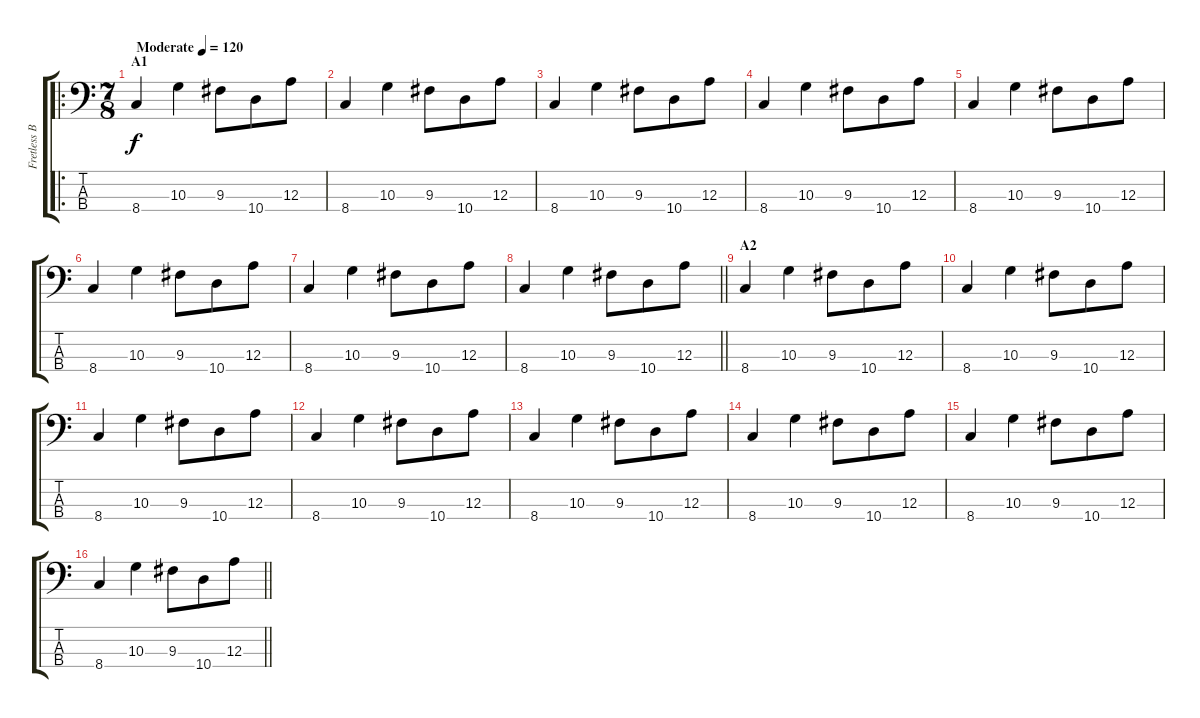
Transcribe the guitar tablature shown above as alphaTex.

\track ("Fretless Bass" "Fretless B") {instrument fretlessbass}
\staff {score tabs}
\tuning (G2 D2 A1 E1) {hide}
\ro
\ts (7 8)
\section ("" "A1")
\tempo (120 "Moderate")
\clef f4
\ks c
8.4.4{dy f instrument fretlessbass} 10.3.4 9.3.8 10.4.8 12.3.8 |
8.4.4 10.3.4 9.3.8 10.4.8 12.3.8 |
8.4.4 10.3.4 9.3.8 10.4.8 12.3.8 |
8.4.4 10.3.4 9.3.8 10.4.8 12.3.8 |
8.4.4 10.3.4 9.3.8 10.4.8 12.3.8 |
8.4.4 10.3.4 9.3.8 10.4.8 12.3.8 |
8.4.4 10.3.4 9.3.8 10.4.8 12.3.8 |
\barLineRight lightlight
8.4.4 10.3.4 9.3.8 10.4.8 12.3.8 |
\section ("" "A2")
8.4.4 10.3.4 9.3.8 10.4.8 12.3.8 |
8.4.4 10.3.4 9.3.8 10.4.8 12.3.8 |
8.4.4 10.3.4 9.3.8 10.4.8 12.3.8 |
8.4.4 10.3.4 9.3.8 10.4.8 12.3.8 |
8.4.4 10.3.4 9.3.8 10.4.8 12.3.8 |
8.4.4 10.3.4 9.3.8 10.4.8 12.3.8 |
8.4.4 10.3.4 9.3.8 10.4.8 12.3.8 |
\barLineRight lightlight
8.4.4 10.3.4 9.3.8 10.4.8 12.3.8
